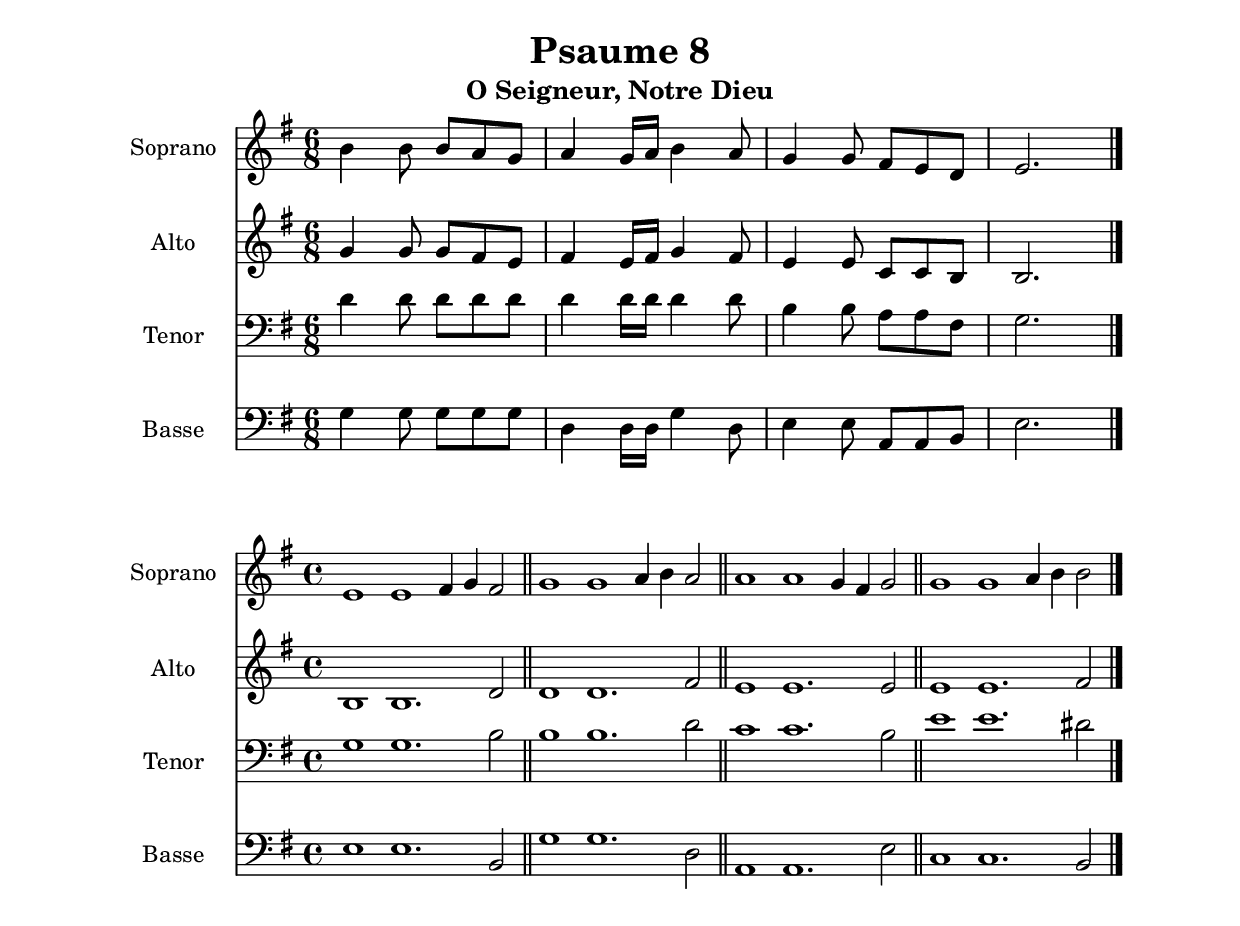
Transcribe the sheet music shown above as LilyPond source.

\version "2.22.1"
\language "italiano"

\header {
  title = "Psaume 8"
  subtitle = "O Seigneur, Notre Dieu"
}


global = {
  \key mi \minor
  \time 6/8
}

sopranoChorus =
  \relative do'' {
    \global
    si4 si8 si la sol
    la4 sol16 la si4 la8
    sol4 sol8 fad mi re
    mi2.
    \bar "|."
  }

altoChorus =
  \relative do'' {
    \global
    sol4 sol8 sol fad mi
    fad4 mi16 fad sol4 fad8
    mi4 mi8 do do si
    si2.
  }

tenorChorus =
  \relative do' {
    \global
    re4 re8 re re re
    re4 re16 re re4 re8
    si4 si8 la la fad
    sol2.
  }

bassChorus =
  \relative do' {
    \global
    sol4 sol8 sol sol sol
    re4 re16 re sol4 re8
    mi4 mi8 la, la si
    mi2.
  }

%-------------------- verset -------------------

globalC = {
  \key mi \minor
  \cadenzaOn
}

sopranoVerse =
  \relative do' {
    \globalC
    mi1 mi fad4 sol fad2 \bar "||"
    sol1 sol la4 si la2 \bar "||"
    la1 la sol4 fad sol2 \bar "||"
    sol1 sol la4 si si2 \bar "|."
  }

altoVerse =
  \relative do' {
    \globalC
    si1 si1. re2
    re1 re1. fad2
    mi1 mi1. mi2
    mi1 mi1. fad2
  }

tenorVerse =
  \relative do' {
    \globalC
    sol1 sol1. si2
    si1 si1. re2
    do1 do1. si2
    mi1 mi1. red2
  }

bassVerse =
  \relative do {
    \globalC
    mi1 mi1. si2
    sol'1 sol1. re2
    la1 la1. mi'2
    do1 do1. si2
  }


\book{
  \paper {
    left-margin = 20\mm
    right-margin = 20\mm
    top-margin = 20\mm
    bottom-margin = 20\mm
  }
  
  \score {
    <<      
      \new Staff \with { instrumentName = "Soprano" midiInstrument = "choir aahs" } { \sopranoChorus }
      \new Staff \with { instrumentName = "Alto" midiInstrument = "choir aahs" } { \altoChorus }
      \new Staff \with { instrumentName = "Tenor" midiInstrument = "choir aahs" } { \clef bass \tenorChorus }
      \new Staff \with { instrumentName = "Basse" midiInstrument = "choir aahs" } { \clef bass \bassChorus }
    >>
    \layout { 
      indent = 2\cm
      ragged-right = ##f
    }
    \midi {
      \tempo 4=80
    }
  }
  
  \score{
    <<
      \new Staff \with { instrumentName = "Soprano" midiInstrument = "choir aahs" } { \sopranoVerse }
      \new Staff \with { instrumentName = "Alto" midiInstrument = "choir aahs" } { \altoVerse }
      \new Staff \with { instrumentName = "Tenor" midiInstrument = "choir aahs" } { \clef bass \tenorVerse }
      \new Staff \with { instrumentName = "Basse" midiInstrument = "choir aahs" } { \clef bass \bassVerse }
    >>
    \layout { 
      indent = 2\cm
      \override BreathingSign.text = \markup { \musicglyph "comma" }
    }
    \midi {
      \tempo 4=120
    }
  }
}
